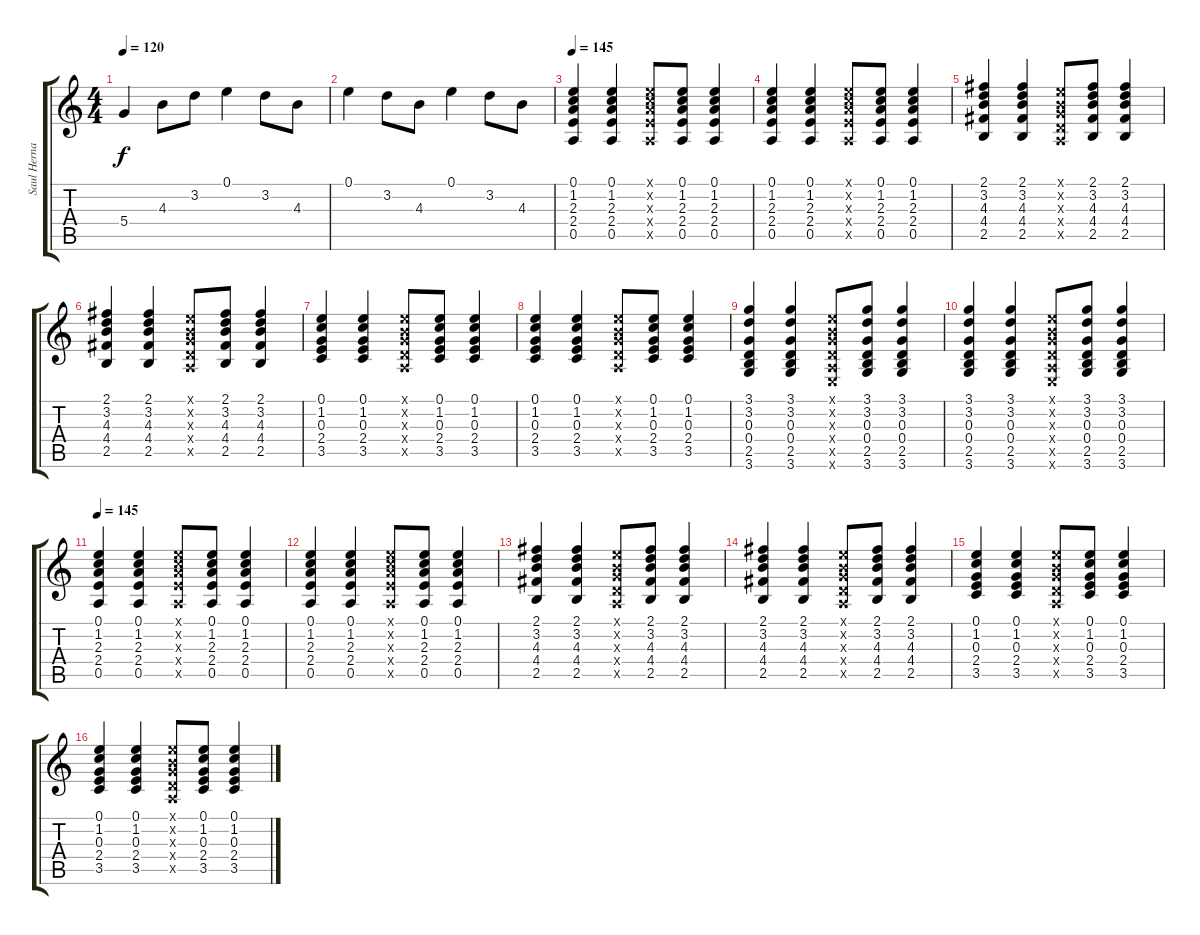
\track ("Saul Hernandez" "Saul Herna") {instrument acousticguitarsteel}
\staff {score tabs}
\tuning (E4 B3 G3 D3 A2 E2) {hide}
\ts (4 4)
\tempo 120
\clef g2
\ks c
5.4.4{dy f} 4.3.8 3.2.8 0.1.4 3.2.8 4.3.8 |
0.1.4 3.2.8 4.3.8 0.1.4 3.2.8 4.3.8 |
\tempo 145
(0.1 1.2 2.3 2.4 0.5).4 (0.1 1.2 2.3 2.4 0.5).4 (0.1{x} 1.2{x} 2.3{x} 2.4{x} 0.5{x}).8 (0.1 1.2 2.3 2.4 0.5).8 (0.1 1.2 2.3 2.4 0.5).4 |
(0.1 1.2 2.3 2.4 0.5).4 (0.1 1.2 2.3 2.4 0.5).4 (0.1{x} 1.2{x} 2.3{x} 2.4{x} 0.5{x}).8 (0.1 1.2 2.3 2.4 0.5).8 (0.1 1.2 2.3 2.4 0.5).4 |
(2.1 3.2 4.3 4.4 2.5).4 (2.1 3.2 4.3 4.4 2.5).4 (0.1{x} 0.2{x} 0.3{x} 0.4{x} 0.5{x}).8 (2.1 3.2 4.3 4.4 2.5).8 (2.1 3.2 4.3 4.4 2.5).4 |
(2.1 3.2 4.3 4.4 2.5).4 (2.1 3.2 4.3 4.4 2.5).4 (0.1{x} 0.2{x} 0.3{x} 0.4{x} 0.5{x}).8 (2.1 3.2 4.3 4.4 2.5).8 (2.1 3.2 4.3 4.4 2.5).4 |
(0.1 1.2 0.3 2.4 3.5).4 (0.1 1.2 0.3 2.4 3.5).4 (0.1{x} 0.2{x} 0.3{x} 0.4{x} 0.5{x}).8 (0.1 1.2 0.3 2.4 3.5).8 (0.1 1.2 0.3 2.4 3.5).4 |
(0.1 1.2 0.3 2.4 3.5).4 (0.1 1.2 0.3 2.4 3.5).4 (0.1{x} 0.2{x} 0.3{x} 0.4{x} 0.5{x}).8 (0.1 1.2 0.3 2.4 3.5).8 (0.1 1.2 0.3 2.4 3.5).4 |
(3.1 3.2 0.3 0.4 2.5 3.6).4 (3.1 3.2 0.3 0.4 2.5 3.6).4 (0.1{x} 0.2{x} 0.3{x} 0.4{x} 0.5{x} 0.6{x}).8 (3.1 3.2 0.3 0.4 2.5 3.6).8 (3.1 3.2 0.3 0.4 2.5 3.6).4 |
(3.1 3.2 0.3 0.4 2.5 3.6).4 (3.1 3.2 0.3 0.4 2.5 3.6).4 (0.1{x} 0.2{x} 0.3{x} 0.4{x} 0.5{x} 0.6{x}).8 (3.1 3.2 0.3 0.4 2.5 3.6).8 (3.1 3.2 0.3 0.4 2.5 3.6).4 |
\tempo 145
(0.1 1.2 2.3 2.4 0.5).4 (0.1 1.2 2.3 2.4 0.5).4 (0.1{x} 1.2{x} 2.3{x} 2.4{x} 0.5{x}).8 (0.1 1.2 2.3 2.4 0.5).8 (0.1 1.2 2.3 2.4 0.5).4 |
(0.1 1.2 2.3 2.4 0.5).4 (0.1 1.2 2.3 2.4 0.5).4 (0.1{x} 1.2{x} 2.3{x} 2.4{x} 0.5{x}).8 (0.1 1.2 2.3 2.4 0.5).8 (0.1 1.2 2.3 2.4 0.5).4 |
(2.1 3.2 4.3 4.4 2.5).4 (2.1 3.2 4.3 4.4 2.5).4 (0.1{x} 0.2{x} 0.3{x} 0.4{x} 0.5{x}).8 (2.1 3.2 4.3 4.4 2.5).8 (2.1 3.2 4.3 4.4 2.5).4 |
(2.1 3.2 4.3 4.4 2.5).4 (2.1 3.2 4.3 4.4 2.5).4 (0.1{x} 0.2{x} 0.3{x} 0.4{x} 0.5{x}).8 (2.1 3.2 4.3 4.4 2.5).8 (2.1 3.2 4.3 4.4 2.5).4 |
(0.1 1.2 0.3 2.4 3.5).4 (0.1 1.2 0.3 2.4 3.5).4 (0.1{x} 0.2{x} 0.3{x} 0.4{x} 0.5{x}).8 (0.1 1.2 0.3 2.4 3.5).8 (0.1 1.2 0.3 2.4 3.5).4 |
(0.1 1.2 0.3 2.4 3.5).4 (0.1 1.2 0.3 2.4 3.5).4 (0.1{x} 0.2{x} 0.3{x} 0.4{x} 0.5{x}).8 (0.1 1.2 0.3 2.4 3.5).8 (0.1 1.2 0.3 2.4 3.5).4
